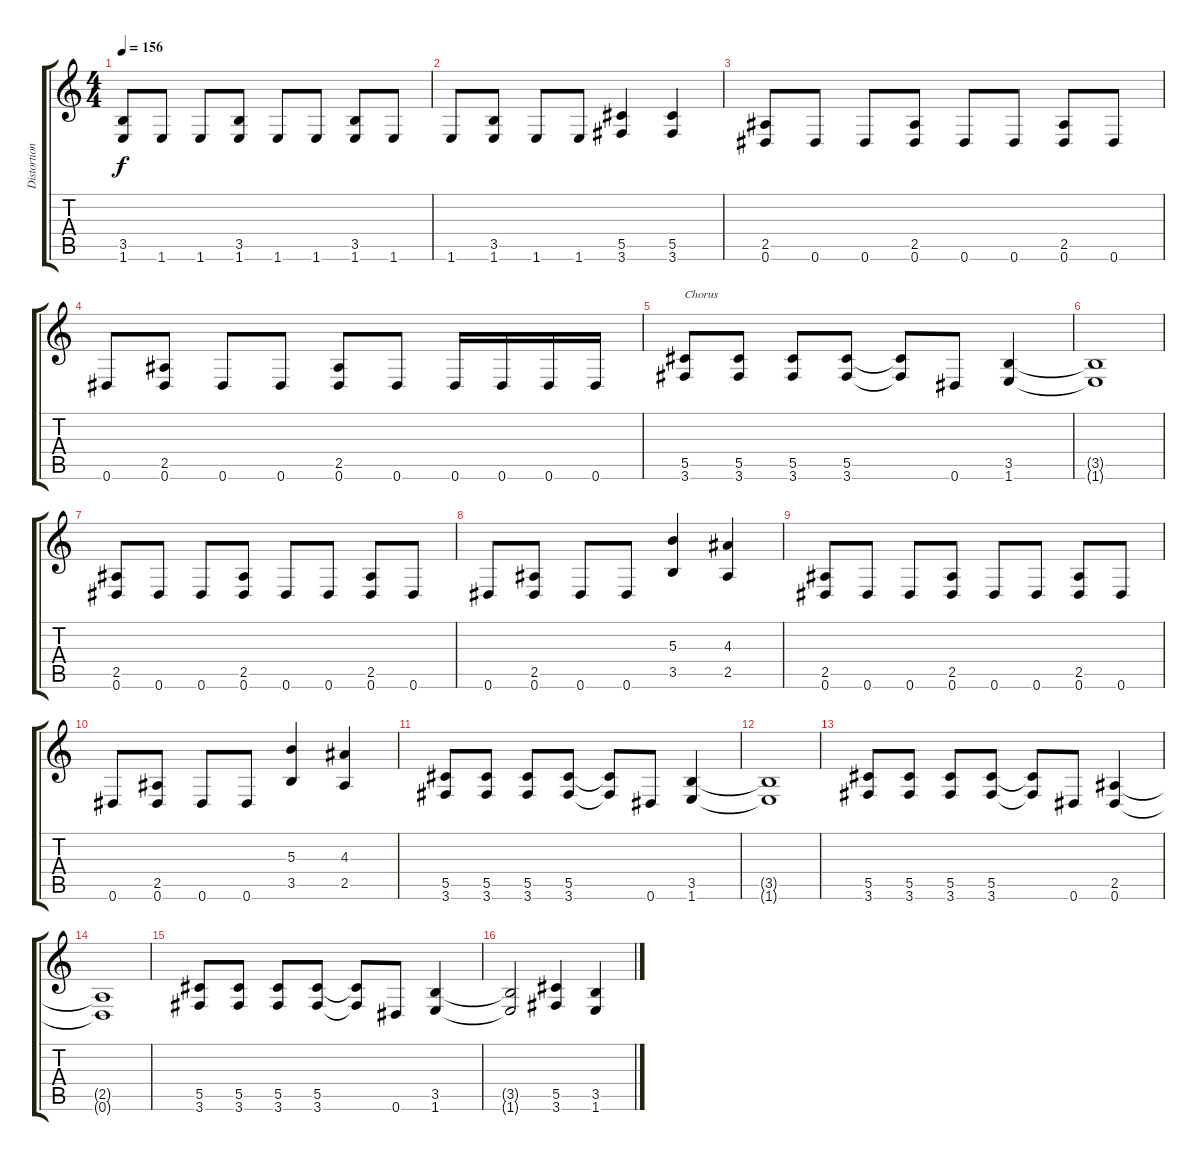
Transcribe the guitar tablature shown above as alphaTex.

\track ("Distortion Guitar II" "Distortion") {instrument distortionguitar}
\staff {score tabs}
\tuning (Eb4 Bb3 Gb3 Db3 Ab2 Eb2) {hide}
\ts (4 4)
\tempo 156
\clef g2
\ks c
(3.5 1.6).8{dy f} 1.6.8 1.6.8 (3.5 1.6).8 1.6.8 1.6.8 (3.5 1.6).8 1.6.8 |
1.6.8 (3.5 1.6).8 1.6.8 1.6.8 (5.5 3.6).4 (5.5 3.6).4 |
(2.5 0.6).8 0.6.8 0.6.8 (2.5 0.6).8 0.6.8 0.6.8 (2.5 0.6).8 0.6.8 |
0.6.8 (2.5 0.6).8 0.6.8 0.6.8 (2.5 0.6).8 0.6.8 0.6.16 0.6.16 0.6.16 0.6.16 |
(5.5 3.6).8{txt "Chorus"} (5.5 3.6).8 (5.5 3.6).8 (5.5 3.6).8 (5.5{t} 3.6{t}).8 0.6.8 (3.5 1.6).4 |
(3.5{t} 1.6{t}).1 |
(2.5 0.6).8 0.6.8 0.6.8 (2.5 0.6).8 0.6.8 0.6.8 (2.5 0.6).8 0.6.8 |
0.6.8 (2.5 0.6).8 0.6.8 0.6.8 (5.3 3.5).4 (4.3 2.5).4 |
(2.5 0.6).8 0.6.8 0.6.8 (2.5 0.6).8 0.6.8 0.6.8 (2.5 0.6).8 0.6.8 |
0.6.8 (2.5 0.6).8 0.6.8 0.6.8 (5.3 3.5).4 (4.3 2.5).4 |
(5.5 3.6).8 (5.5 3.6).8 (5.5 3.6).8 (5.5 3.6).8 (5.5{t} 3.6{t}).8 0.6.8 (3.5 1.6).4 |
(3.5{t} 1.6{t}).1 |
(5.5 3.6).8 (5.5 3.6).8 (5.5 3.6).8 (5.5 3.6).8 (5.5{t} 3.6{t}).8 0.6.8 (2.5 0.6).4 |
(2.5{t} 0.6{t}).1 |
(5.5 3.6).8 (5.5 3.6).8 (5.5 3.6).8 (5.5 3.6).8 (5.5{t} 3.6{t}).8 0.6.8 (3.5 1.6).4 |
(3.5{t} 1.6{t}).2 (5.5 3.6).4 (3.5 1.6).4
